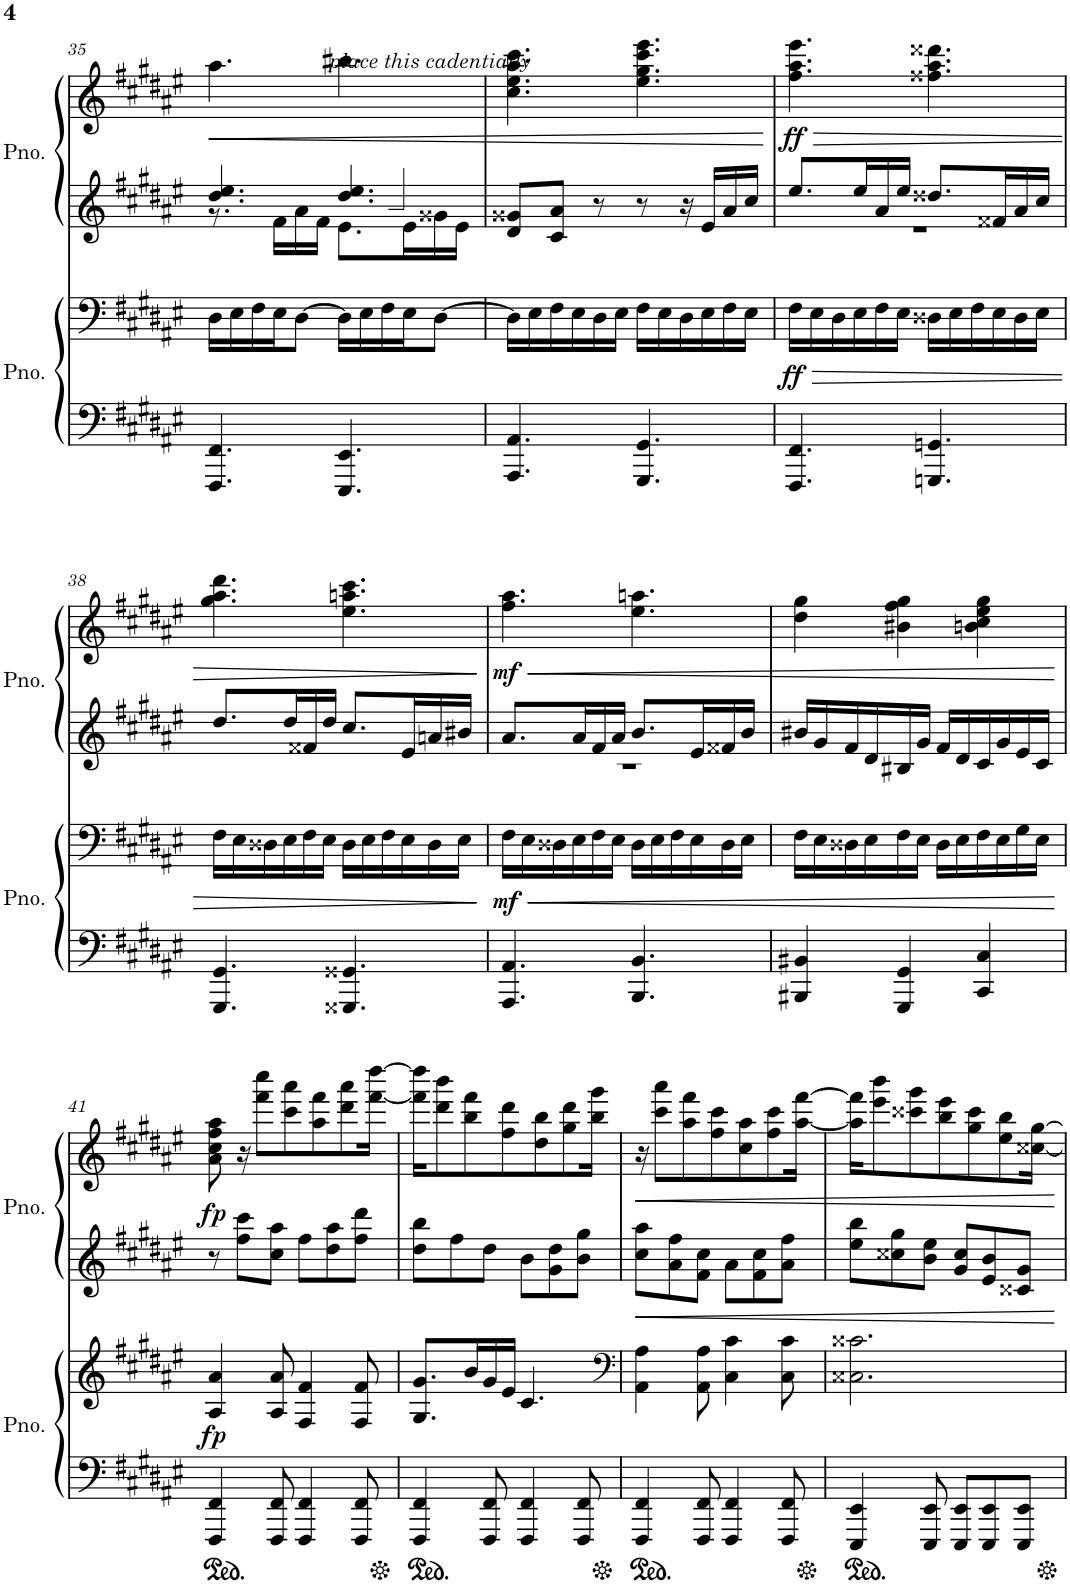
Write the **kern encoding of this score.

**kern	**kern	**dynam	**kern	**kern	**dynam
*part2	*part2	*part2	*part1	*part1	*part1
*staff4	*staff3	*staff3/4	*staff2	*staff1	*staff1/2
*I"Piano	*	*	*I"Piano	*	*
*I'Pno.	*	*	*I'Pno.	*	*
!!LO:PB:g=z
*clefF4	*clefF4	*	*clefG2	*clefG2	*
*k[f#c#g#d#a#e#]	*k[f#c#g#d#a#e#]	*	*k[f#c#g#d#a#e#]	*k[f#c#g#d#a#e#]	*
*M6/8	*M6/8	*	*M6/8	*M6/8	*
=35	=35	=35	=35	=35	=35
*	*	*	*^	*	*
!	!	!	!	!	!	!LO:HP:b
4.FFF#/ 4.FF#/	16D#\LL	.	4.dd#/ 4.ee#/	8.r	4.aa#\	<
.	16E#\	.	.	.	.	.
.	16F#\	.	.	.	.	.
.	16E#\J	.	.	16f#\LL	.	.
.	[8D#\J	.	.	16a#\	.	.
.	.	.	.	16f#\JJ	.	.
!	!	!	!	!	!LO:TX:b:i:t=place this cadentially	!
4.EEE#/ 4.EE#/	16D#\LL]	.	4.dd#/ 4.ee#/	8.e#\L	4.bb#X\	.
.	16E#\	.	.	.	.	.
.	16F#\	.	.	.	.	.
.	16E#\J	.	.	16e#\L	.	.
.	[8D#\J	.	.	16g##X\	.	.
.	.	.	.	16e#\JJ	.	.
*	*	*	*v	*v	*	*
=36	=36	=36	=36	=36	=36
4.AAA#/ 4.AA#/	16D#\LL]	.	8d#/ 8g##X/L	4.cc#\ 4.ee#\ 4.aa#\ 4.ccc#\	.
.	16E#\	.	.	.	.
.	16F#\	.	8c#/ 8a#/J	.	.
.	16E#\	.	.	.	.
.	16D#\	.	8r	.	.
.	16E#\JJ	.	.	.	.
4.GGG#/ 4.GG#/	16F#\LL	.	8r	4.ee#\ 4.gg#\ 4.ccc#\ 4.eee#\	.
.	16E#\	.	.	.	.
.	16D#\	.	16r	.	.
.	16E#\	.	16e#/LL	.	.
.	16F#\	.	16a#/	.	.
.	16E#\JJ	.	16cc#/JJ	.	.
.	.	.	.	.	[
=37	=37	=37	=37	=37	=37
!	!	!LO:HP:b	!	!	!LO:HP:b
*	*	*	*^	*	*
!	!	!LO:DY:n=1:b	!	!	!	!LO:DY:n=1:b
4.FFF#/ 4.FF#/	16F#\LL	> ff	8.ee#/L	2.r	4.ff#\ 4.aa#\ 4.eee#\	> ff
.	16E#\	.	.	.	.	.
.	16D#\	.	.	.	.	.
.	16E#\	.	16ee#/L	.	.	.
.	16F#\	.	16a#/	.	.	.
.	16E#\JJ	.	16ee#/JJ	.	.	.
4.GGGn/ 4.GGn/	16D##X\LL	.	8.dd##X/L	.	4.ff##X\ 4.aa#\ 4.ddd##X\	.
.	16E#\	.	.	.	.	.
.	16F#\	.	.	.	.	.
.	16E#\	.	16f##X/L	.	.	.
.	16D##\	.	16a#/	.	.	.
.	16E#\JJ	.	16cc#/JJ	.	.	.
*	*	*	*v	*v	*	*
!!LO:LB:g=z
=38	=38	=38	=38	=38	=38
4.GGG#/ 4.GG#/	16F#\LL	.	8.dd#/L	4.gg#\ 4.aa#\ 4.ddd#\	.
.	16E#\	.	.	.	.
.	16D##X\	.	.	.	.
.	16E#\	.	16dd#/L	.	.
.	16F#\	.	16f##X/	.	.
.	16E#\JJ	.	16dd#/JJ	.	.
4.GGG##X/ 4.GG##X/	16D##\LL	.	8.cc#/L	4.ee#\ 4.aan\ 4.ccc#\	.
.	16E#\	.	.	.	.
.	16F#\	.	.	.	.
.	16E#\	.	16e#/L	.	.
.	16D##\	.	16an/	.	.
.	16E#\JJ	.	16b#X/JJ	.	.
.	.	]	.	.	]
=39	=39	=39	=39	=39	=39
!	!	!LO:HP:b	!	!	!LO:HP:b
*	*	*	*^	*	*
!	!	!LO:DY:n=1:b	!	!	!	!LO:DY:n=1:b
4.AAA#/ 4.AA#/	16F#\LL	< mf	8.a#/L	2.r	4.ff#\ 4.aa#\	< mf
.	16E#\	.	.	.	.	.
.	16D##X\	.	.	.	.	.
.	16E#\	.	16a#/L	.	.	.
.	16F#\	.	16f#/	.	.	.
.	16E#\JJ	.	16a#/JJ	.	.	.
4.BBB/ 4.BB/	16D##\LL	.	8.b/L	.	4.ee#\ 4.aan\	.
.	16E#\	.	.	.	.	.
.	16F#\	.	.	.	.	.
.	16E#\	.	16e#/L	.	.	.
.	16D##\	.	16f##X/	.	.	.
.	16E#\JJ	.	16b/JJ	.	.	.
*	*	*	*v	*v	*	*
=40	=40	=40	=40	=40	=40
4BBB#X/ 4BB#X/	16F#\LL	.	16b#X/LL	4dd#\ 4gg#\	.
.	16E#\	.	16g#/	.	.
.	16D##X\	.	16f#/	.	.
.	16E#\	.	16d#/	.	.
4GGG#/ 4GG#/	16F#\	.	16B#X/	4b#X\ 4ff#\ 4gg#\	.
.	16E#\JJ	.	16g#/JJ	.	.
.	16D##\LL	.	16f#/LL	.	.
.	16E#\	.	16d#/	.	.
4CC#/ 4C#/	16F#\	.	16c#/	4bn\ 4cc#\ 4ee#\ 4gg#\	.
.	16E#\	.	16g#/	.	.
.	16G#\	.	16e#/	.	.
.	16E#\JJ	.	16c#/JJ	.	.
.	.	[	.	.	[
!!LO:LB:g=z
=41	=41	=41	=41	=41	=41
!	!	!LO:DY:b	!	!	!LO:DY:b
4FFF#/ 4FF#/	4A#/ 4a#/	fp	8r	8a#\ 8cc#\ 8ff#\ 8aa#\	fp
.	.	.	8ff#\ 8ccc#\L	16r	.
.	.	.	.	8fff#\ 8cccc#\L	.
8FFF#/ 8FF#/	8A#/ 8a#/	.	8cc#\ 8aa#\J	.	.
.	.	.	.	8ccc#\ 8aaa#\	.
4FFF#/ 4FF#/	4F#/ 4f#/	.	8ff#\L	.	.
.	.	.	.	8aa#\ 8fff#\	.
.	.	.	8dd#\ 8aa#\	.	.
.	.	.	.	8ddd#\ 8aaa#\	.
8FFF#/ 8FF#/	8F#/ 8f#/	.	8ff#\ 8ddd#\J	.	.
.	.	.	.	[16fff#\ [16dddd#\Jk	.
=42	=42	=42	=42	=42	=42
4FFF#/ 4FF#/	8.G#/ 8.g#/L	.	8dd#\ 8bb\L	16fff#\] 16dddd#\]KL	.
.	.	.	.	8ddd#\ 8bbb\	.
.	.	.	8ff#\	.	.
.	16b/L	.	.	8bb\ 8fff#\	.
8FFF#/ 8FF#/	16g#/	.	8dd#\J	.	.
.	16e#/JJ	.	.	8ff#\ 8ddd#\	.
4FFF#/ 4FF#/	4.c#/	.	8b\L	.	.
.	.	.	.	8dd#\ 8bb\	.
.	.	.	8g#\ 8dd#\	.	.
.	.	.	.	8gg#\ 8ddd#\	.
8FFF#/ 8FF#/	.	.	8b\ 8gg#\J	.	.
.	.	.	.	16bb\ 16ggg#\Jk	.
=43	=43	=43	=43	=43	=43
*	*clefF4	*	*	*	*
!	!	!	!	!	!LO:HP:b
4FFF#/ 4FF#/	4AA#\ 4A#\	.	8cc#\ 8aa#\L	16r	<
.	.	.	.	8ccc#\ 8aaa#\L	.
.	.	.	8a#\ 8ff#\	.	.
.	.	.	.	8aa#\ 8fff#\	.
8FFF#/ 8FF#/	8AA#\ 8A#\	.	8f#\ 8cc#\J	.	.
.	.	.	.	8ff#\ 8ccc#\	.
4FFF#/ 4FF#/	4C#\ 4c#\	.	8a#\L	.	.
.	.	.	.	8cc#\ 8aa#\	.
.	.	.	8f#\ 8cc#\	.	.
.	.	.	.	8ff#\ 8ccc#\	.
8FFF#/ 8FF#/	8C#\ 8c#\	.	8a#\ 8ff#\J	.	.
.	.	.	.	[16aa#\ [16fff#\Jk	.
=44	=44	=44	=44	=44	=44
4EEE#/ 4EE#/	2.C##X\ 2.c##X\	.	8ee#\ 8bb\L	16aa#\] 16fff#\]KL	.
.	.	.	.	8eee#\ 8bbb\	.
.	.	.	8cc##X\ 8gg#\	.	.
.	.	.	.	8ccc##X\ 8ggg#\	.
8EEE#/ 8EE#/	.	.	8b\ 8ee#\J	.	.
.	.	.	.	8bb\ 8eee#\	.
8EEE#/ 8EE#/L	.	.	8g#/ 8cc##/L	.	.
.	.	.	.	8gg#\ 8ccc##\	.
8EEE#/ 8EE#/	.	.	8e#/ 8b/	.	.
.	.	.	.	8ee#\ 8bb\	.
8EEE#/ 8EE#/J	.	.	8c##X/ 8g#/J	.	.
.	.	.	.	[16cc##X\ [16gg#\Jk	.
.	.	.	.	.	[
=	=	=	=	=	=
*-	*-	*-	*-	*-	*-
